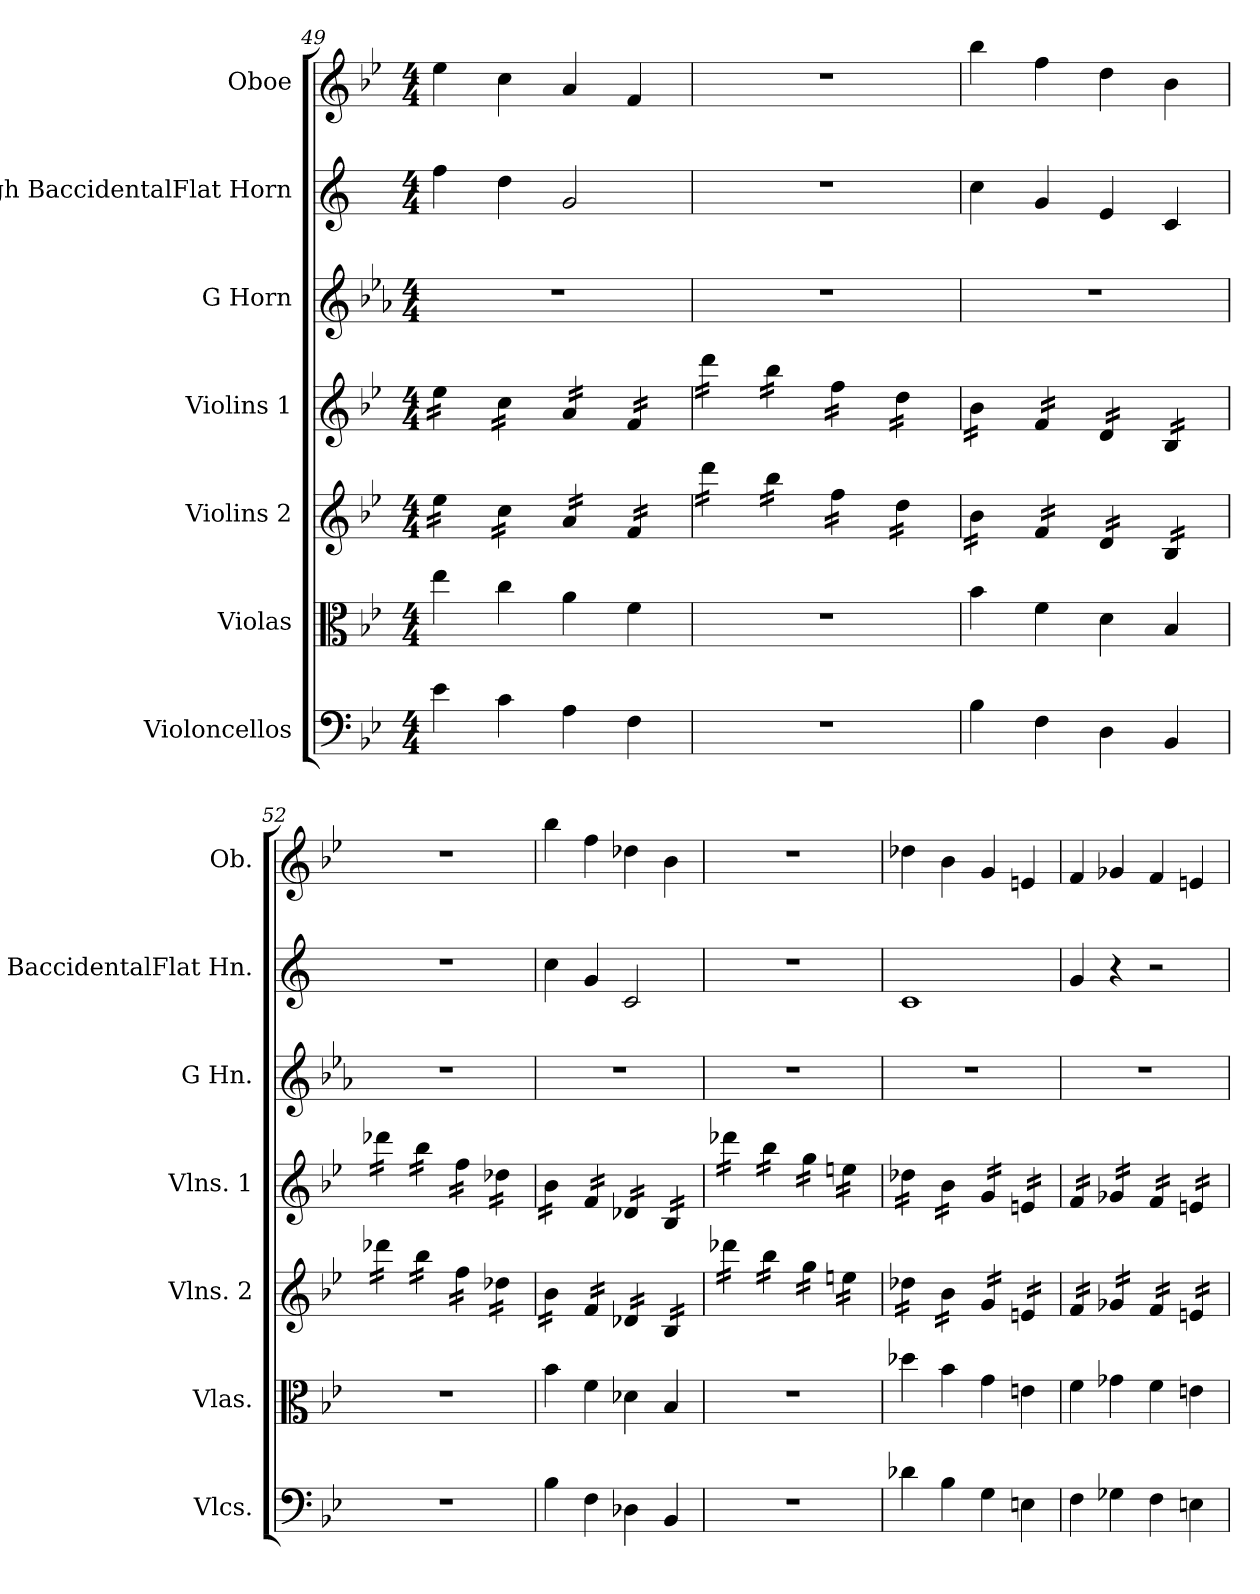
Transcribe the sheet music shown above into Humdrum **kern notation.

**kern	**kern	**kern	**kern	**kern	**kern	**kern
*part7	*part6	*part5	*part4	*part3	*part2	*part1
*staff7	*staff6	*staff5	*staff4	*staff3	*staff2	*staff1
*I"Violoncellos	*I"Violas	*I"Violins 2	*I"Violins 1	*I"G Horn	*I"High BaccidentalFlat Horn	*I"Oboe
*I'Vlcs.	*I'Vlas.	*I'Vlns. 2	*I'Vlns. 1	*I'G Hn.	*I'H. BaccidentalFlat Hn.	*I'Ob.
*clefF4	*clefC3	*clefG2	*clefG2	*clefG2	*clefG2	*clefG2
*	*	*	*	*ITrd3c5	*ITrd1c2	*
*k[b-e-]	*k[b-e-]	*k[b-e-]	*k[b-e-]	*k[b-e-]	*k[b-e-]	*k[b-e-]
*M4/4	*M4/4	*M4/4	*M4/4	*M4/4	*M4/4	*M4/4
=49	=49	=49	=49	=49	=49	=49
*	*	*tremolo	*	*	*	*
*	*	*	*tremolo	*	*	*
4e-\	4ee-\	16ee-\LL	16ee-\LL	1r	4ee-\	4ee-\
.	.	16ee-\	16ee-\	.	.	.
.	.	16ee-\	16ee-\	.	.	.
.	.	16ee-\JJ	16ee-\JJ	.	.	.
4c\	4cc\	16cc\LL	16cc\LL	.	4cc\	4cc\
.	.	16cc\	16cc\	.	.	.
.	.	16cc\	16cc\	.	.	.
.	.	16cc\JJ	16cc\JJ	.	.	.
4Ai\	4ai\	16ai/LL	16ai/LL	.	2fj/	4ai/
.	.	16ai/	16ai/	.	.	.
.	.	16ai/	16ai/	.	.	.
.	.	16ai/JJ	16ai/JJ	.	.	.
4F\	4f\	16f/LL	16f/LL	.	.	4f/
.	.	16f/	16f/	.	.	.
.	.	16f/	16f/	.	.	.
.	.	16f/JJ	16f/JJ	.	.	.
!!LO:LB:g=z
=50	=50	=50	=50	=50	=50	=50
1r	1r	16ddd\LL	16ddd\LL	1r	1r	1r
.	.	16ddd\	16ddd\	.	.	.
.	.	16ddd\	16ddd\	.	.	.
.	.	16ddd\JJ	16ddd\JJ	.	.	.
.	.	16bb-\LL	16bb-\LL	.	.	.
.	.	16bb-\	16bb-\	.	.	.
.	.	16bb-\	16bb-\	.	.	.
.	.	16bb-\JJ	16bb-\JJ	.	.	.
.	.	16ff\LL	16ff\LL	.	.	.
.	.	16ff\	16ff\	.	.	.
.	.	16ff\	16ff\	.	.	.
.	.	16ff\JJ	16ff\JJ	.	.	.
.	.	16dd\LL	16dd\LL	.	.	.
.	.	16dd\	16dd\	.	.	.
.	.	16dd\	16dd\	.	.	.
.	.	16dd\JJ	16dd\JJ	.	.	.
!!LO:PB:g=z
=51	=51	=51	=51	=51	=51	=51
4B-\	4b-\	16b-\LL	16b-\LL	1r	4b-\	4bb-\
.	.	16b-\	16b-\	.	.	.
.	.	16b-\	16b-\	.	.	.
.	.	16b-\JJ	16b-\JJ	.	.	.
4F\	4f\	16f/LL	16f/LL	.	4f/	4ff\
.	.	16f/	16f/	.	.	.
.	.	16f/	16f/	.	.	.
.	.	16f/JJ	16f/JJ	.	.	.
4D\	4d\	16d/LL	16d/LL	.	4d/	4dd\
.	.	16d/	16d/	.	.	.
.	.	16d/	16d/	.	.	.
.	.	16d/JJ	16d/JJ	.	.	.
4BB-/	4B-/	16B-/LL	16B-/LL	.	4B-/	4b-\
.	.	16B-/	16B-/	.	.	.
.	.	16B-/	16B-/	.	.	.
.	.	16B-/JJ	16B-/JJ	.	.	.
=52	=52	=52	=52	=52	=52	=52
1r	1r	16ddd-X\LL	16ddd-X\LL	1r	1r	1r
.	.	16ddd-X\	16ddd-X\	.	.	.
.	.	16ddd-X\	16ddd-X\	.	.	.
.	.	16ddd-X\JJ	16ddd-X\JJ	.	.	.
.	.	16bb-\LL	16bb-\LL	.	.	.
.	.	16bb-\	16bb-\	.	.	.
.	.	16bb-\	16bb-\	.	.	.
.	.	16bb-\JJ	16bb-\JJ	.	.	.
.	.	16ff\LL	16ff\LL	.	.	.
.	.	16ff\	16ff\	.	.	.
.	.	16ff\	16ff\	.	.	.
.	.	16ff\JJ	16ff\JJ	.	.	.
.	.	16dd-X\LL	16dd-X\LL	.	.	.
.	.	16dd-X\	16dd-X\	.	.	.
.	.	16dd-X\	16dd-X\	.	.	.
.	.	16dd-X\JJ	16dd-X\JJ	.	.	.
=53	=53	=53	=53	=53	=53	=53
4B-\	4b-\	16b-\LL	16b-\LL	1r	4b-\	4bb-\
.	.	16b-\	16b-\	.	.	.
.	.	16b-\	16b-\	.	.	.
.	.	16b-\JJ	16b-\JJ	.	.	.
4F\	4f\	16f/LL	16f/LL	.	4f/	4ff\
.	.	16f/	16f/	.	.	.
.	.	16f/	16f/	.	.	.
.	.	16f/JJ	16f/JJ	.	.	.
4D-Xi\	4d-Xi\	16d-Xi/LL	16d-Xi/LL	.	2B-j/	4dd-Xi\
.	.	16d-Xi/	16d-Xi/	.	.	.
.	.	16d-Xi/	16d-Xi/	.	.	.
.	.	16d-Xi/JJ	16d-Xi/JJ	.	.	.
4BB-/	4B-/	16B-/LL	16B-/LL	.	.	4b-\
.	.	16B-/	16B-/	.	.	.
.	.	16B-/	16B-/	.	.	.
.	.	16B-/JJ	16B-/JJ	.	.	.
=54	=54	=54	=54	=54	=54	=54
1r	1r	16ddd-X\LL	16ddd-X\LL	1r	1r	1r
.	.	16ddd-X\	16ddd-X\	.	.	.
.	.	16ddd-X\	16ddd-X\	.	.	.
.	.	16ddd-X\JJ	16ddd-X\JJ	.	.	.
.	.	16bb-\LL	16bb-\LL	.	.	.
.	.	16bb-\	16bb-\	.	.	.
.	.	16bb-\	16bb-\	.	.	.
.	.	16bb-\JJ	16bb-\JJ	.	.	.
.	.	16gg\LL	16gg\LL	.	.	.
.	.	16gg\	16gg\	.	.	.
.	.	16gg\	16gg\	.	.	.
.	.	16gg\JJ	16gg\JJ	.	.	.
.	.	16een\LL	16een\LL	.	.	.
.	.	16een\	16een\	.	.	.
.	.	16een\	16een\	.	.	.
.	.	16een\JJ	16een\JJ	.	.	.
=55	=55	=55	=55	=55	=55	=55
4d-Xi\	4dd-Xi\	16dd-Xi\LL	16dd-Xi\LL	1r	1B-j	4dd-Xi\
.	.	16dd-Xi\	16dd-Xi\	.	.	.
.	.	16dd-Xi\	16dd-Xi\	.	.	.
.	.	16dd-Xi\JJ	16dd-Xi\JJ	.	.	.
4B-\	4b-\	16b-\LL	16b-\LL	.	.	4b-\
.	.	16b-\	16b-\	.	.	.
.	.	16b-\	16b-\	.	.	.
.	.	16b-\JJ	16b-\JJ	.	.	.
4G\	4g\	16g/LL	16g/LL	.	.	4g/
.	.	16g/	16g/	.	.	.
.	.	16g/	16g/	.	.	.
.	.	16g/JJ	16g/JJ	.	.	.
4En\	4en\	16en/LL	16en/LL	.	.	4en/
.	.	16en/	16en/	.	.	.
.	.	16en/	16en/	.	.	.
.	.	16en/JJ	16en/JJ	.	.	.
=56	=56	=56	=56	=56	=56	=56
4F\	4f\	16f/LL	16f/LL	1r	4f/	4f/
.	.	16f/	16f/	.	.	.
.	.	16f/	16f/	.	.	.
.	.	16f/JJ	16f/JJ	.	.	.
4G-X\	4g-X\	16g-X/LL	16g-X/LL	.	4r	4g-X/
.	.	16g-X/	16g-X/	.	.	.
.	.	16g-X/	16g-X/	.	.	.
.	.	16g-X/JJ	16g-X/JJ	.	.	.
4F\	4f\	16f/LL	16f/LL	.	2r	4f/
.	.	16f/	16f/	.	.	.
.	.	16f/	16f/	.	.	.
.	.	16f/JJ	16f/JJ	.	.	.
4En\	4en\	16en/LL	16en/LL	.	.	4en/
.	.	16en/	16en/	.	.	.
.	.	16en/	16en/	.	.	.
.	.	16en/JJ	16en/JJ	.	.	.
*	*	*	*Xtremolo	*	*	*
*	*	*Xtremolo	*	*	*	*
=	=	=	=	=	=	=
*-	*-	*-	*-	*-	*-	*-
